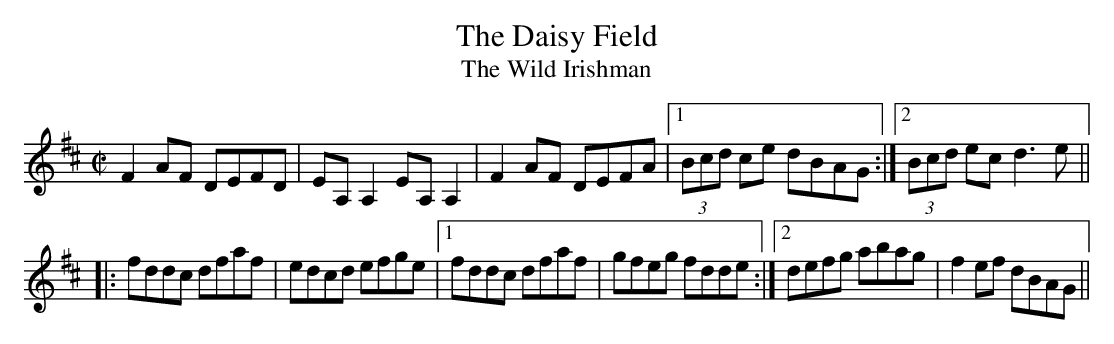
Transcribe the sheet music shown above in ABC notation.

X:1
T:Daisy Field, The
T:Wild Irishman, The
M:C|
K:D
F2AF DEFD|EA,A,2 EA,A,2|F2AF DEFA|1 (3Bcd ce dBAG:|2 (3Bcd ec d3e||
|:fddc dfaf|edcd efge|1 fddc dfaf|gfeg fdde:|2 defg abag|f2ef dBAG||
